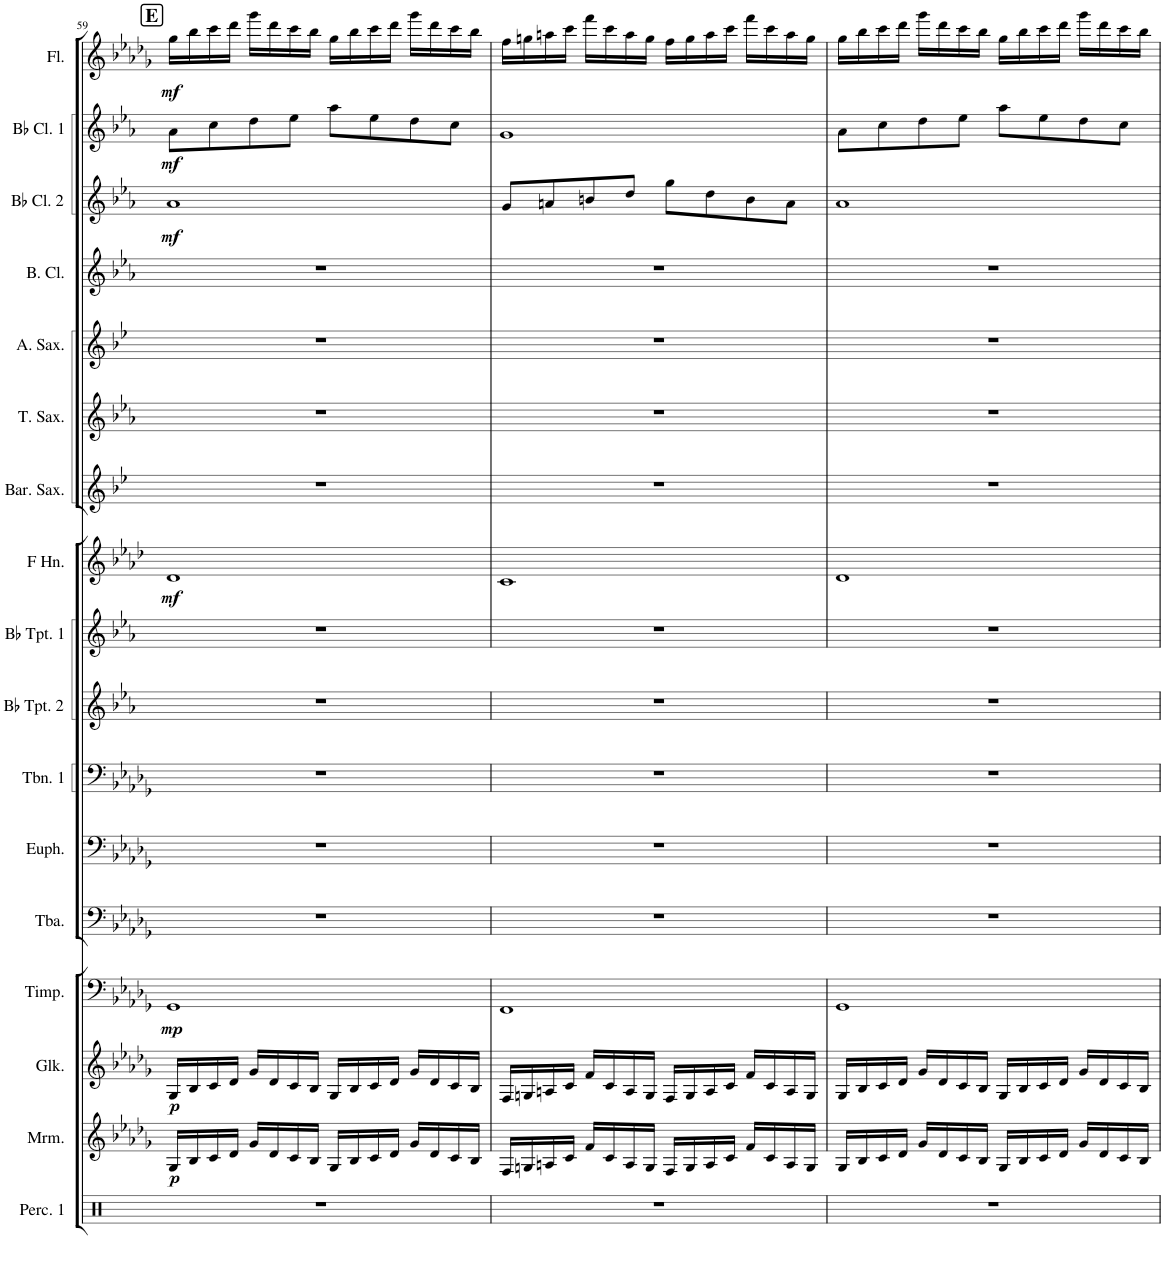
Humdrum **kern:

**kern	**kern	**dynam	**kern	**dynam	**kern	**dynam	**kern	**kern	**kern	**kern	**kern	**kern	**dynam	**kern	**kern	**kern	**kern	**kern	**dynam	**kern	**dynam	**kern	**dynam
*part17	*part16	*part16	*part15	*part15	*part14	*part14	*part13	*part12	*part11	*part10	*part9	*part8	*part8	*part7	*part6	*part5	*part4	*part3	*part3	*part2	*part2	*part1	*part1
*staff17	*staff16	*staff16	*staff15	*staff15	*staff14	*staff14	*staff13	*staff12	*staff11	*staff10	*staff9	*staff8	*staff8	*staff7	*staff6	*staff5	*staff4	*staff3	*staff3	*staff2	*staff2	*staff1	*staff1
*I"Percussion 1	*I"Marimba	*	*I"Glockenspiel	*	*I"Timpani	*	*I"Tuba	*I"Euphonium	*I"Trombone	*I"Bb Trumpet 2	*I"Bb Trumpet 1	*I"Horn in F	*	*I"Baritone Saxophone	*I"Tenor Saxophone	*I"Alto Saxophone	*I"Bass Clarinet	*I"Bb Clarinet 2	*	*I"Bb Clarinet 1	*	*I"Flute	*
*I'Perc. 1	*I'Mrm.	*	*I'Glk.	*	*I'Timp.	*	*I'Tba.	*I'Euph.	*I'Tbn. 1	*I'Bb Tpt. 2	*I'Bb Tpt. 1	*	*	*I'Bar. Sax.	*I'T. Sax.	*I'A. Sax.	*I'B. Cl.	*I'Bb Cl. 2	*	*I'Bb Cl. 1	*	*I'Fl.	*
!!LO:PB:g=z
*clefX	*clefG2	*	*clefG2	*	*clefF4	*	*clefF4	*clefF4	*clefF4	*clefG2	*clefG2	*clefG2	*	*clefG2	*clefG2	*clefG2	*clefG2	*clefG2	*	*clefG2	*	*clefG2	*
*	*	*	*Trd-14c-24	*	*	*	*	*	*	*Trd1c2	*Trd1c2	*Trd4c7	*	*Trd12c21	*Trd8c14	*Trd5c9	*Trd8c14	*Trd1c2	*	*Trd1c2	*	*	*
*k[]	*k[b-e-a-d-g-]	*	*k[b-e-a-d-g-]	*	*k[b-e-a-d-g-]	*	*k[b-e-a-d-g-]	*k[b-e-a-d-g-]	*k[b-e-a-d-g-]	*k[b-e-a-]	*k[b-e-a-]	*k[b-e-a-d-]	*	*k[b-e-]	*k[b-e-a-]	*k[b-e-]	*k[b-e-a-]	*k[b-e-a-]	*	*k[b-e-a-]	*	*k[b-e-a-d-g-]	*
*M4/4	*M4/4	*	*M4/4	*	*M4/4	*	*M4/4	*M4/4	*M4/4	*M4/4	*M4/4	*M4/4	*	*M4/4	*M4/4	*M4/4	*M4/4	*M4/4	*	*M4/4	*	*M4/4	*
!!LO:REH:place=s1:a:B:cj:fs=14:t=E
=59	=59	=59	=59	=59	=59	=59	=59	=59	=59	=59	=59	=59	=59	=59	=59	=59	=59	=59	=59	=59	=59	=59	=59
!	!	!LO:DY:b	!	!LO:DY:b	!	!LO:DY:b	!	!	!	!	!	!	!LO:DY:b	!	!	!	!	!	!LO:DY:b	!	!LO:DY:b	!	!LO:DY:b
1r	16G-/LL	p	16G-/LL	p	1GG-	mp	1r	1r	1r	1r	1r	1d-	mf	1r	1r	1r	1r	1a-	mf	8a-\L	mf	16gg-\LL	mf
.	16B-/	.	16B-/	.	.	.	.	.	.	.	.	.	.	.	.	.	.	.	.	.	.	16bb-\	.
.	16c/	.	16c/	.	.	.	.	.	.	.	.	.	.	.	.	.	.	.	.	8cc\	.	16ccc\	.
.	16d-/JJ	.	16d-/JJ	.	.	.	.	.	.	.	.	.	.	.	.	.	.	.	.	.	.	16ddd-\JJ	.
.	16g-/LL	.	16g-/LL	.	.	.	.	.	.	.	.	.	.	.	.	.	.	.	.	8dd\	.	16ggg-\LL	.
.	16d-/	.	16d-/	.	.	.	.	.	.	.	.	.	.	.	.	.	.	.	.	.	.	16ddd-\	.
.	16c/	.	16c/	.	.	.	.	.	.	.	.	.	.	.	.	.	.	.	.	8ee-\J	.	16ccc\	.
.	16B-/JJ	.	16B-/JJ	.	.	.	.	.	.	.	.	.	.	.	.	.	.	.	.	.	.	16bb-\JJ	.
.	16G-/LL	.	16G-/LL	.	.	.	.	.	.	.	.	.	.	.	.	.	.	.	.	8aa-\L	.	16gg-\LL	.
.	16B-/	.	16B-/	.	.	.	.	.	.	.	.	.	.	.	.	.	.	.	.	.	.	16bb-\	.
.	16c/	.	16c/	.	.	.	.	.	.	.	.	.	.	.	.	.	.	.	.	8ee-\	.	16ccc\	.
.	16d-/JJ	.	16d-/JJ	.	.	.	.	.	.	.	.	.	.	.	.	.	.	.	.	.	.	16ddd-\JJ	.
.	16g-/LL	.	16g-/LL	.	.	.	.	.	.	.	.	.	.	.	.	.	.	.	.	8dd\	.	16ggg-\LL	.
.	16d-/	.	16d-/	.	.	.	.	.	.	.	.	.	.	.	.	.	.	.	.	.	.	16ddd-\	.
.	16c/	.	16c/	.	.	.	.	.	.	.	.	.	.	.	.	.	.	.	.	8cc\J	.	16ccc\	.
.	16B-/JJ	.	16B-/JJ	.	.	.	.	.	.	.	.	.	.	.	.	.	.	.	.	.	.	16bb-\JJ	.
=60	=60	=60	=60	=60	=60	=60	=60	=60	=60	=60	=60	=60	=60	=60	=60	=60	=60	=60	=60	=60	=60	=60	=60
1r	16F/LL	.	16F/LL	.	1FF	.	1r	1r	1r	1r	1r	1c	.	1r	1r	1r	1r	8g/L	.	1g	.	16ff\LL	.
.	16Gn/	.	16Gn/	.	.	.	.	.	.	.	.	.	.	.	.	.	.	.	.	.	.	16ggn\	.
.	16An/	.	16An/	.	.	.	.	.	.	.	.	.	.	.	.	.	.	8an/	.	.	.	16aan\	.
.	16c/JJ	.	16c/JJ	.	.	.	.	.	.	.	.	.	.	.	.	.	.	.	.	.	.	16ccc\JJ	.
.	16f/LL	.	16f/LL	.	.	.	.	.	.	.	.	.	.	.	.	.	.	8bn/	.	.	.	16fff\LL	.
.	16c/	.	16c/	.	.	.	.	.	.	.	.	.	.	.	.	.	.	.	.	.	.	16ccc\	.
.	16A/	.	16A/	.	.	.	.	.	.	.	.	.	.	.	.	.	.	8dd/J	.	.	.	16aa\	.
.	16G/JJ	.	16G/JJ	.	.	.	.	.	.	.	.	.	.	.	.	.	.	.	.	.	.	16gg\JJ	.
.	16F/LL	.	16F/LL	.	.	.	.	.	.	.	.	.	.	.	.	.	.	8gg\L	.	.	.	16ff\LL	.
.	16G/	.	16G/	.	.	.	.	.	.	.	.	.	.	.	.	.	.	.	.	.	.	16gg\	.
.	16A/	.	16A/	.	.	.	.	.	.	.	.	.	.	.	.	.	.	8dd\	.	.	.	16aa\	.
.	16c/JJ	.	16c/JJ	.	.	.	.	.	.	.	.	.	.	.	.	.	.	.	.	.	.	16ccc\JJ	.
.	16f/LL	.	16f/LL	.	.	.	.	.	.	.	.	.	.	.	.	.	.	8b\	.	.	.	16fff\LL	.
.	16c/	.	16c/	.	.	.	.	.	.	.	.	.	.	.	.	.	.	.	.	.	.	16ccc\	.
.	16A/	.	16A/	.	.	.	.	.	.	.	.	.	.	.	.	.	.	8a\J	.	.	.	16aa\	.
.	16G/JJ	.	16G/JJ	.	.	.	.	.	.	.	.	.	.	.	.	.	.	.	.	.	.	16gg\JJ	.
=61	=61	=61	=61	=61	=61	=61	=61	=61	=61	=61	=61	=61	=61	=61	=61	=61	=61	=61	=61	=61	=61	=61	=61
1r	16G-/LL	.	16G-/LL	.	1GG-	.	1r	1r	1r	1r	1r	1d-	.	1r	1r	1r	1r	1a-	.	8a-\L	.	16gg-\LL	.
.	16B-/	.	16B-/	.	.	.	.	.	.	.	.	.	.	.	.	.	.	.	.	.	.	16bb-\	.
.	16c/	.	16c/	.	.	.	.	.	.	.	.	.	.	.	.	.	.	.	.	8cc\	.	16ccc\	.
.	16d-/JJ	.	16d-/JJ	.	.	.	.	.	.	.	.	.	.	.	.	.	.	.	.	.	.	16ddd-\JJ	.
.	16g-/LL	.	16g-/LL	.	.	.	.	.	.	.	.	.	.	.	.	.	.	.	.	8dd\	.	16ggg-\LL	.
.	16d-/	.	16d-/	.	.	.	.	.	.	.	.	.	.	.	.	.	.	.	.	.	.	16ddd-\	.
.	16c/	.	16c/	.	.	.	.	.	.	.	.	.	.	.	.	.	.	.	.	8ee-\J	.	16ccc\	.
.	16B-/JJ	.	16B-/JJ	.	.	.	.	.	.	.	.	.	.	.	.	.	.	.	.	.	.	16bb-\JJ	.
.	16G-/LL	.	16G-/LL	.	.	.	.	.	.	.	.	.	.	.	.	.	.	.	.	8aa-\L	.	16gg-\LL	.
.	16B-/	.	16B-/	.	.	.	.	.	.	.	.	.	.	.	.	.	.	.	.	.	.	16bb-\	.
.	16c/	.	16c/	.	.	.	.	.	.	.	.	.	.	.	.	.	.	.	.	8ee-\	.	16ccc\	.
.	16d-/JJ	.	16d-/JJ	.	.	.	.	.	.	.	.	.	.	.	.	.	.	.	.	.	.	16ddd-\JJ	.
.	16g-/LL	.	16g-/LL	.	.	.	.	.	.	.	.	.	.	.	.	.	.	.	.	8dd\	.	16ggg-\LL	.
.	16d-/	.	16d-/	.	.	.	.	.	.	.	.	.	.	.	.	.	.	.	.	.	.	16ddd-\	.
.	16c/	.	16c/	.	.	.	.	.	.	.	.	.	.	.	.	.	.	.	.	8cc\J	.	16ccc\	.
.	16B-/JJ	.	16B-/JJ	.	.	.	.	.	.	.	.	.	.	.	.	.	.	.	.	.	.	16bb-\JJ	.
=	=	=	=	=	=	=	=	=	=	=	=	=	=	=	=	=	=	=	=	=	=	=	=
*-	*-	*-	*-	*-	*-	*-	*-	*-	*-	*-	*-	*-	*-	*-	*-	*-	*-	*-	*-	*-	*-	*-	*-
